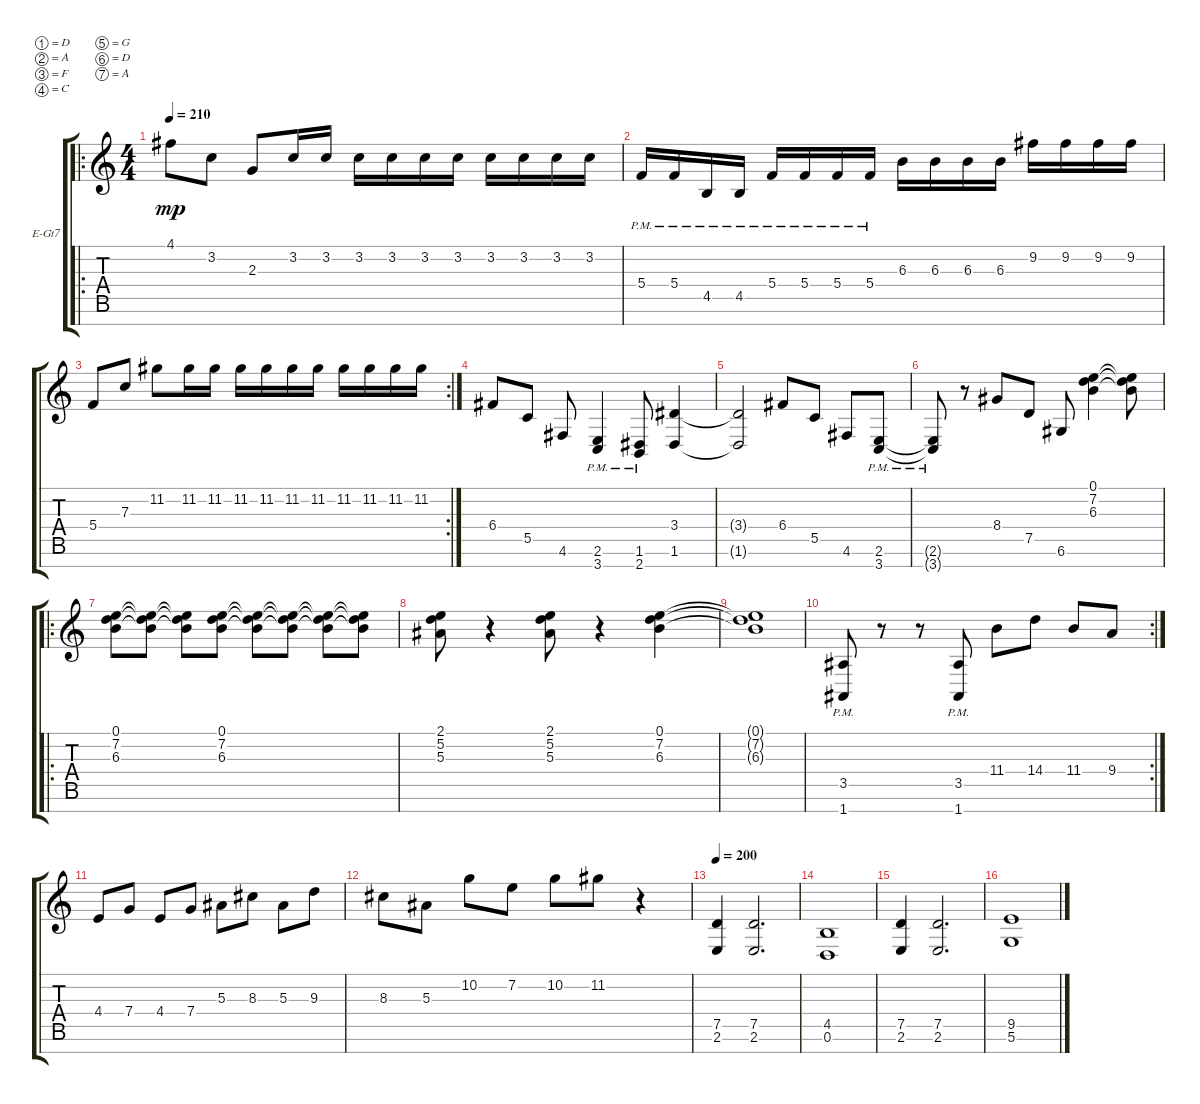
\defaultSystemsLayout 4
\bracketExtendMode groupsimilarinstruments
\firstSystemTrackNameOrientation horizontal
\otherSystemsTrackNameOrientation horizontal
\track ("Electric Guitar" "E-Gt7") {instrument distortionguitar}
\staff {score tabs}
\tuning (D4 A3 F3 C3 G2 D2 A1)
\ro
\ts (4 4)
\tempo 210
\clef g2
\scale
0.5
\ks c
4.1.8{dy mp instrument distortionguitar} 3.2.8 2.3.8 3.2.16 3.2.16 3.2.16 3.2.16 3.2.16 3.2.16 3.2.16 3.2.16 3.2.16 3.2.16 |
\scale
0.238281 5.4{pm}.16 5.4{pm}.16 4.5{pm}.16 4.5{pm}.16 5.4{pm}.16 5.4{pm}.16 5.4{pm}.16 5.4{pm}.16 6.3.16 6.3.16 6.3.16 6.3.16 9.2.16 9.2.16 9.2.16 9.2.16 |
\rc 2
\scale
0.261719 5.4.8 7.3.8 11.2.8 11.2.16 11.2.16 11.2.16 11.2.16 11.2.16 11.2.16 11.2.16 11.2.16 11.2.16 11.2.16 |
\scale
0.333333 6.4.8 5.5.8 4.6.8 (3.7{pm} 2.6{pm}).4 (2.7{pm} 1.6{pm}).8 (1.6 3.4).4 |
\scale
0.333333 (1.6{t} 3.4{t}).2 6.4.8 5.5.8 4.6.8 (3.7{pm} 2.6{pm}).8 |
\scale
0.333333 (2.6{pm t} 3.7{pm t}).8 r.8 8.4.8 7.5.8 6.6.8 (6.3 7.2 0.1).4 (6.3{t} 7.2{t} 0.1{t}).8 |
\ro
\scale
0.333333 (0.1 7.2 6.3).8 (0.1{t} 7.2{t} 6.3{t}).8 (0.1{t} 7.2{t} 6.3{t}).8 (0.1 7.2 6.3).8 (0.1{t} 7.2{t} 6.3{t}).8 (0.1{t} 7.2{t} 6.3{t}).8 (0.1{t} 7.2{t} 6.3{t}).8 (0.1{t} 7.2{t} 6.3{t}).8 |
\scale
0.333333 (5.3 5.2 2.1).8 r.4 (5.3 5.2 2.1).8 r.4 (6.3 7.2 0.1).4 |
\scale
0.333333 (0.1{t} 7.2{t} 6.3{t}).1 |
\rc 2
(1.7{pm} 3.5{pm}).8 r.8 r.8 (1.7{pm} 3.5{pm}).8 11.4.8 14.4.8 11.4.8 9.4.8 |
4.4.8 7.4.8 4.4.8 7.4.8 5.3.8 8.3.8 5.3.8 9.3.8 |
8.3.8 5.3.8 10.2.8 7.2.8 10.2.8 11.2.8 r.4 |
\tempo 200
(7.5 2.6).4 (2.6 7.5).2{d} |
(0.6 4.5).1 |
(7.5 2.6).4 (2.6 7.5).2{d} |
(9.5 5.6).1
